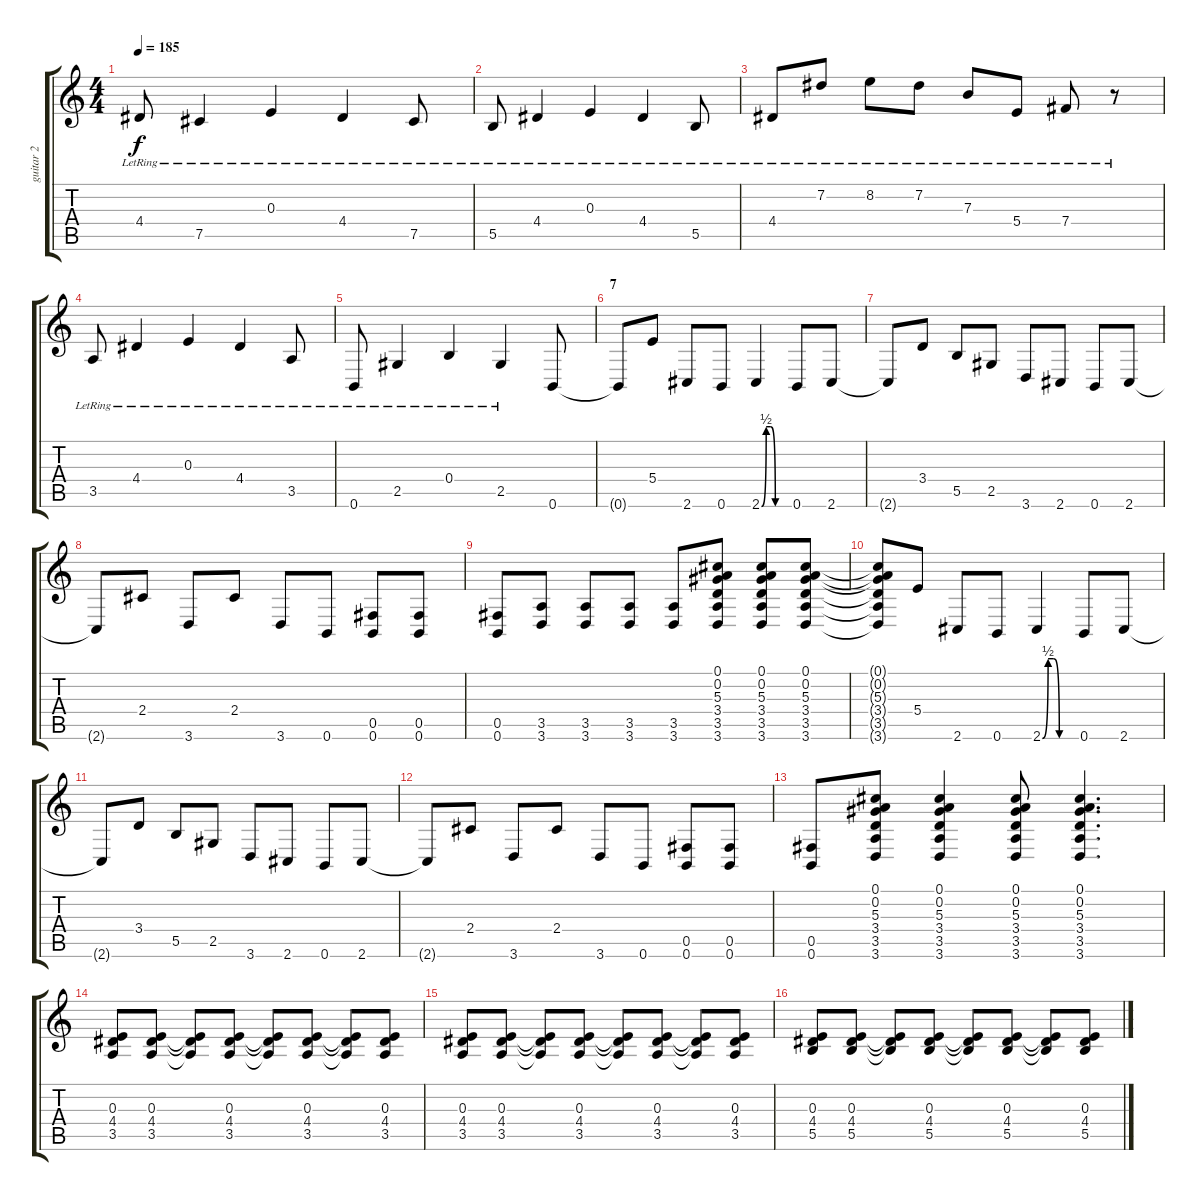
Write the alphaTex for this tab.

\track ("guitar 2" "guitar 2") {instrument distortionguitar}
\staff {score tabs}
\tuning (Db4 Ab3 E3 B2 Gb2 B1) {hide}
\ts (4 4)
\tempo 185
\clef g2
\ks c
4.4{lr}.8{dy f} 7.5{lr}.4 0.3{lr}.4 4.4{lr}.4 7.5{lr}.8 |
5.5{lr}.8 4.4{lr}.4 0.3{lr}.4 4.4{lr}.4 5.5{lr}.8 |
4.4{lr}.8 7.2{lr}.8 8.2{lr}.8 7.2{lr}.8 7.3{lr}.8 5.4{lr}.8 7.4{lr}.8 r.8 |
3.5{lr}.8 4.4{lr}.4 0.3{lr}.4 4.4{lr}.4 3.5{lr}.8 |
0.6{lr}.8 2.5{lr}.4 0.4{lr}.4 2.5{lr}.4 0.6.8 |
\section ("" "7")
0.6{t}.8 5.4.8 2.6.8 0.6.8 2.6{be (custom 0 0 10 2 20 2 30 0 60 0)}.4 0.6.8 2.6.8 |
2.6{t}.8 3.4.8 5.5.8 2.5.8 3.6.8 2.6.8 0.6.8 2.6.8 |
2.6{t}.8 2.4.8 3.6.8 2.4.8 3.6.8 0.6.8 (0.5 0.6).8 (0.5 0.6).8 |
(0.5 0.6).8 (3.5 3.6).8 (3.5 3.6).8 (3.5 3.6).8 (3.5 3.6).8 (0.1 0.2 5.3 3.4 3.5 3.6).8 (0.1 0.2 5.3 3.4 3.5 3.6).8 (0.1 0.2 5.3 3.4 3.5 3.6).8 |
(0.1{t} 0.2{t} 5.3{t} 3.4{t} 3.5{t} 3.6{t}).8 5.4.8 2.6.8 0.6.8 2.6{be (custom 0 0 10 2 20 2 30 0 60 0)}.4 0.6.8 2.6.8 |
2.6{t}.8 3.4.8 5.5.8 2.5.8 3.6.8 2.6.8 0.6.8 2.6.8 |
2.6{t}.8 2.4.8 3.6.8 2.4.8 3.6.8 0.6.8 (0.5 0.6).8 (0.5 0.6).8 |
(0.5 0.6).8 (0.1 0.2 5.3 3.4 3.5 3.6).8 (0.1 0.2 5.3 3.4 3.5 3.6).4 (0.1 0.2 5.3 3.4 3.5 3.6).8 (0.1 0.2 5.3 3.4 3.5 3.6).4{d} |
(0.3 4.4 3.5).8 (0.3 4.4 3.5).8 (0.3{t} 4.4{t} 3.5{t}).8 (0.3 4.4 3.5).8 (0.3{t} 4.4{t} 3.5{t}).8 (0.3 4.4 3.5).8 (0.3{t} 4.4{t} 3.5{t}).8 (0.3 4.4 3.5).8 |
(0.3 4.4 3.5).8 (0.3 4.4 3.5).8 (0.3{t} 4.4{t} 3.5{t}).8 (0.3 4.4 3.5).8 (0.3{t} 4.4{t} 3.5{t}).8 (0.3 4.4 3.5).8 (0.3{t} 4.4{t} 3.5{t}).8 (0.3 4.4 3.5).8 |
(0.3 4.4 5.5).8 (0.3 4.4 5.5).8 (0.3{t} 4.4{t} 5.5{t}).8 (0.3 4.4 5.5).8 (0.3{t} 4.4{t} 5.5{t}).8 (0.3 4.4 5.5).8 (0.3{t} 4.4{t} 5.5{t}).8 (0.3 4.4 5.5).8
